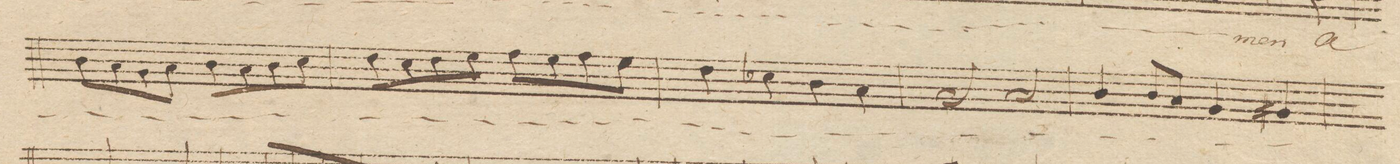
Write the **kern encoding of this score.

**kern	**text	**dynam
*I"Tenore Solo	*	*
*clefC4	*	*
*k[]	*	*
*met(c)	*	*
*M4/4	*	*
8A\L]	.	.
8G\	.	.
8F\	.	.
8G\J	.	.
8A\L	.	.
8G\	.	.
8A\	.	.
8B\J	.	.
=70	=70	=70
8c\L	.	.
8B\	.	.
8c\	.	.
8d\J	.	.
8e\L	.	.
8d\	.	.
8e\	.	.
8d\J	.	.
=71	=71	=71
4c\	.	.
4B-X\	.	.
4A\	.	.
4G\	.	.
=72	=72	=72
2F/	.	.
2G/	.	.
=73	=73	=73
4A/	.	.
8A/L	.	.
8G/J	.	.
4F/	.	.
4F#X/	.	.
=74	=74	=74
*-	*-	*-
